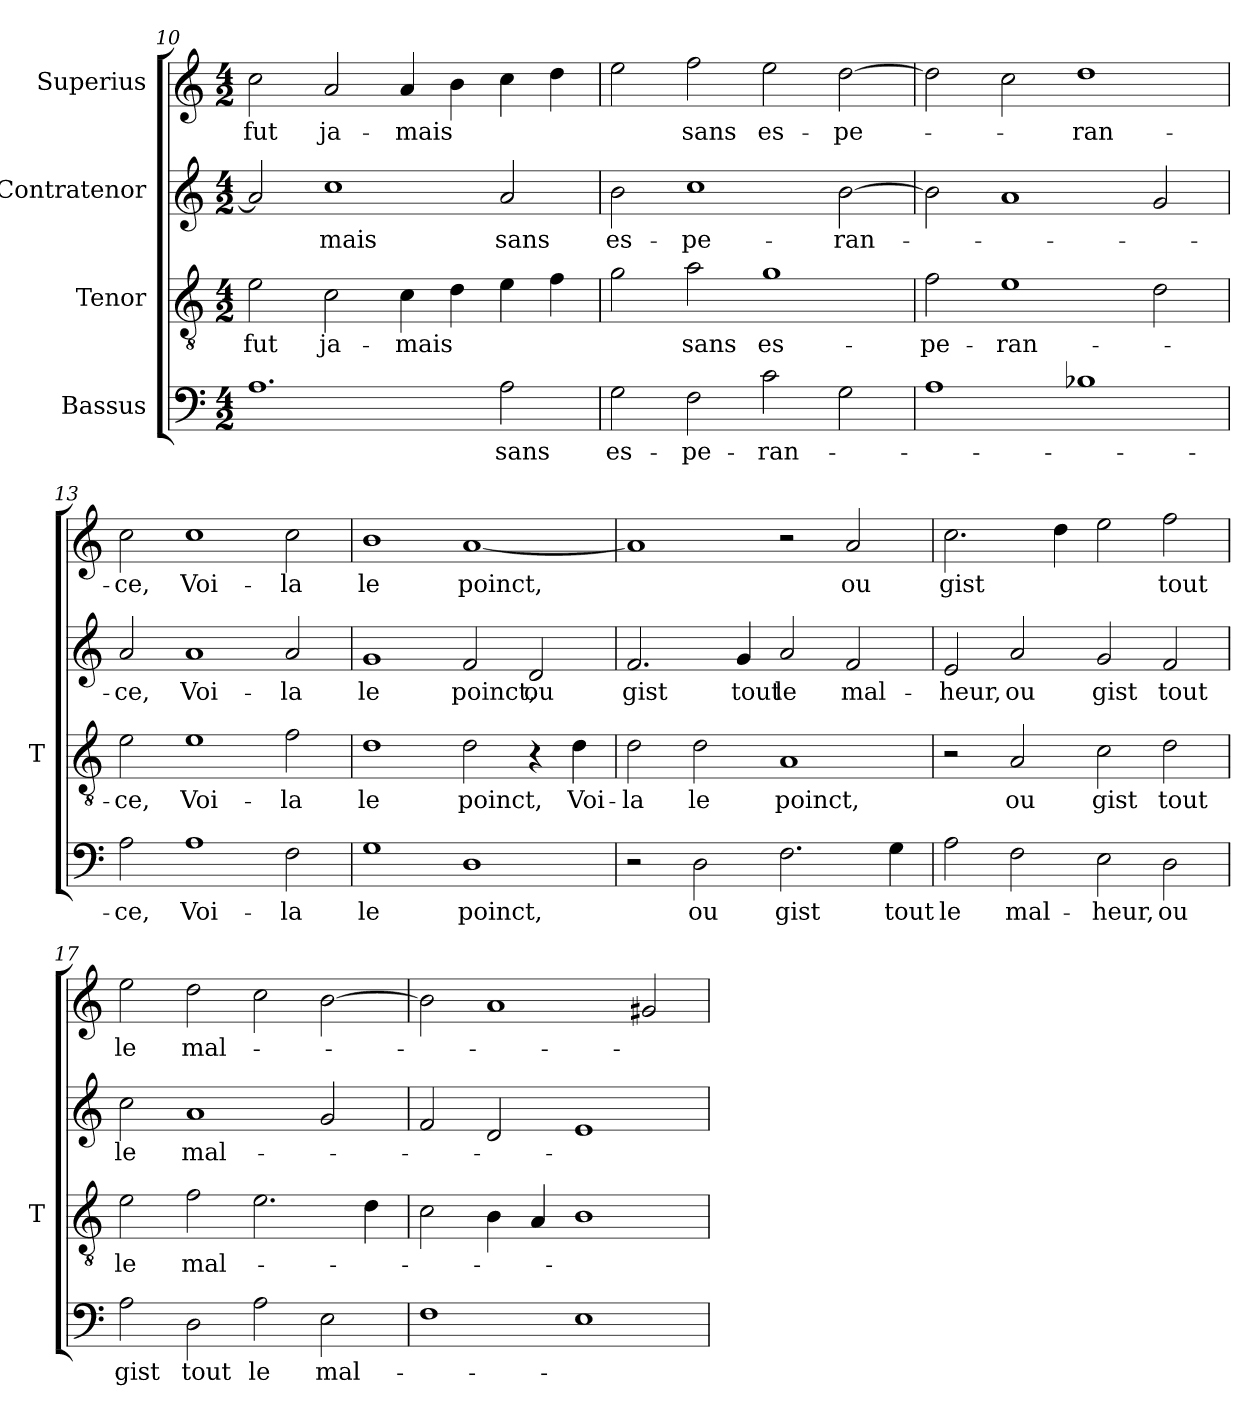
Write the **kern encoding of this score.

**kern	**text	**kern	**text	**kern	**text	**kern	**text
*part4	*part4	*part3	*part3	*part2	*part2	*part1	*part1
*staff4	*staff4	*staff3	*staff3	*staff2	*staff2	*staff1	*staff1
*I"Bassus	*	*I"Tenor	*	*I"Contratenor	*	*I"Superius	*
*	*	*I'T	*	*	*	*	*
*clefF4	*	*clefGv2	*	*clefG2	*	*clefG2	*
*k[]	*	*k[]	*	*k[]	*	*k[]	*
*M4/2	*	*M4/2	*	*M4/2	*	*M4/2	*
=10	=10	=10	=10	=10	=10	=10	=10
1.A	.	2e	-fut	2a]	.	2cc	-fut
.	.	2c	ja-	1cc	-mais	2a	ja-
.	.	4c	-mais	.	.	4a	-mais
.	.	4d	.	.	.	4b	.
2A	-sans	4e	.	2a	-sans	4cc	.
.	.	4f	.	.	.	4dd	.
=11	=11	=11	=11	=11	=11	=11	=11
2G	es-	2g	.	2b	es-	2ee	.
2F	pe-	2a	-sans	1cc	pe-	2ff	-sans
2c	ran-	1g	es-	.	.	2ee	es-
2G	.	.	.	[2b	ran-	[2dd	pe-
=12	=12	=12	=12	=12	=12	=12	=12
1A	.	2f	pe-	2b]	.	2dd]	.
.	.	1e	ran-	1a	.	2cc	.
1B-X	.	.	.	.	.	1dd	ran-
.	.	2d	.	2g	.	.	.
=13	=13	=13	=13	=13	=13	=13	=13
2A	-ce,	2e	-ce,	2a	-ce,	2cc	-ce,
1A	Voi-	1e	Voi-	1a	Voi-	1cc	Voi-
2F	-la	2f	-la	2a	-la	2cc	-la
=14	=14	=14	=14	=14	=14	=14	=14
1G	-le	1d	-le	1g	-le	1b	-le
1D	-poinct,	2d	-poinct,	2f	-poinct,	[1a	-poinct,
.	.	4r	.	2d	-ou	.	.
.	.	4d	Voi-	.	.	.	.
=15	=15	=15	=15	=15	=15	=15	=15
2r	.	2d	-la	2.f	-gist	1a]	.
2D	-ou	2d	-le	.	.	.	.
.	.	.	.	4g	-tout	.	.
2.F	-gist	1A	-poinct,	2a	-le	2r	.
.	.	.	.	2f	mal-	2a	-ou
4G	-tout	.	.	.	.	.	.
=16	=16	=16	=16	=16	=16	=16	=16
2A	-le	2r	.	2e	-heur,	2.cc	-gist
2F	mal-	2A	-ou	2a	-ou	.	.
.	.	.	.	.	.	4dd	.
2E	-heur,	2c	-gist	2g	-gist	2ee	.
2D	-ou	2d	-tout	2f	-tout	2ff	-tout
=17	=17	=17	=17	=17	=17	=17	=17
2A	-gist	2e	-le	2cc	-le	2ee	-le
2D	-tout	2f	mal-	1a	mal-	2dd	mal-
2A	-le	2.e	.	.	.	2cc	.
2E	mal-	.	.	2g	.	[2b	.
.	.	4d	.	.	.	.	.
=18	=18	=18	=18	=18	=18	=18	=18
1F	.	2c	.	2f	.	2b]	.
.	.	4B	.	2d	.	1a	.
.	.	4A	.	.	.	.	.
1E	.	1B	.	1e	.	.	.
.	.	.	.	.	.	2g#X	.
=	=	=	=	=	=	=	=
*-	*-	*-	*-	*-	*-	*-	*-
